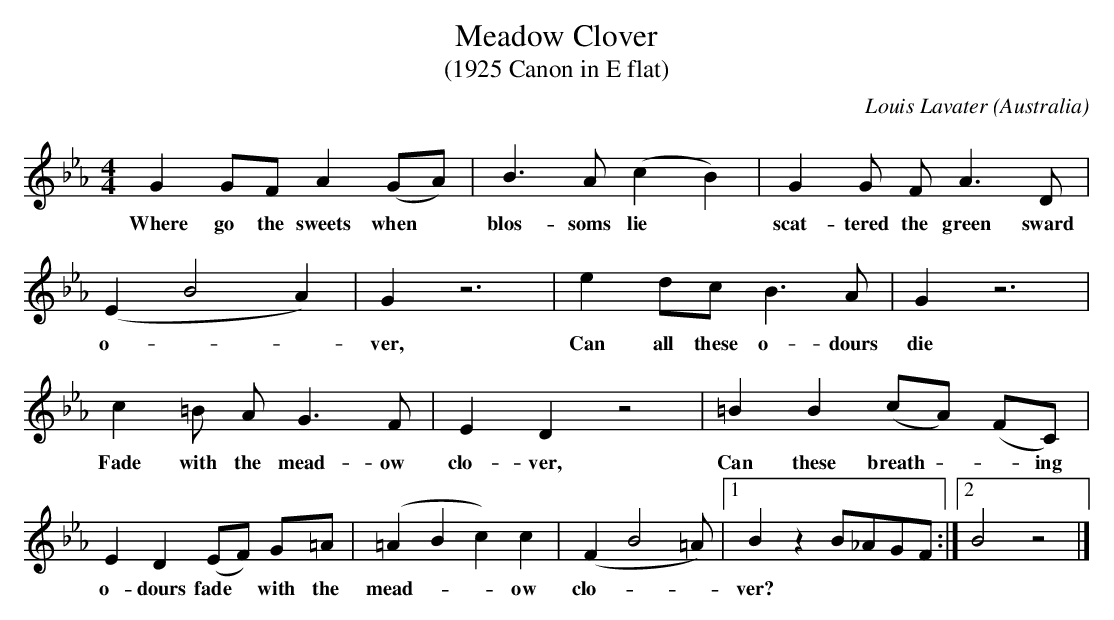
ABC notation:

X:1
T:Meadow Clover
T:(1925 Canon in E flat)
C:Louis Lavater
O:Australia
M:4/4
L:1/8
K:Ebmaj
[I:MIDI=program 59]G2GFA2(GA) | B3A(c2B2) | G2G F A3 D |
w:Where go the sweets when* blos-soms lie*scat-tered the green sward
(E2B4A2) | G2z6|e2 dc B3A | G2z6 |
w:o-**ver, Can all these o-dours die
c2 =B A G3 F | E2D2z4 | =B2B2(cA) (FC)|
w:Fade with the mead-ow clo-ver, Can these breath*-ing
E2D2(EF) G=A | (=A2B2c2)c2 | (F2B4=A)| [1}B2z2 B_AGF:| [2B4z4|]
w:o-dours fade* with the mead-**ow clo-**ver?
